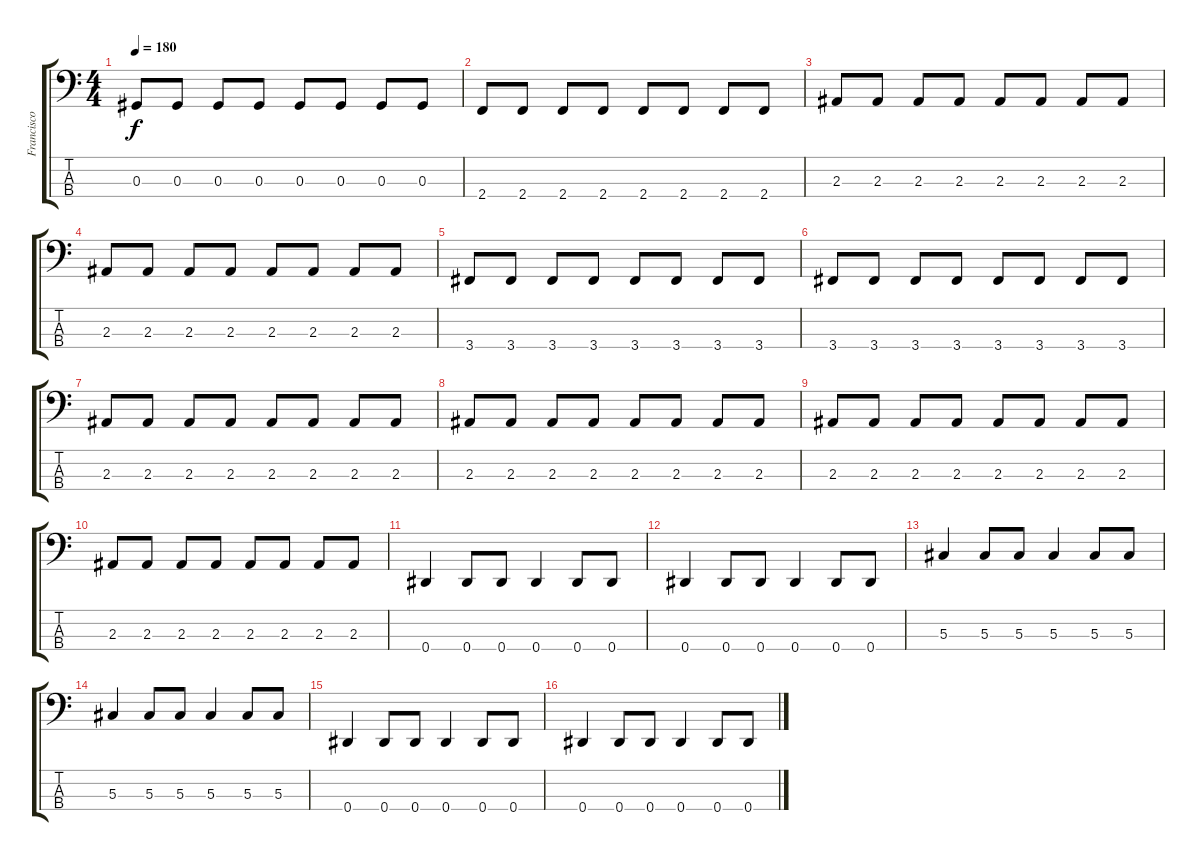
\track ("Francisco Fidalgo" "Francisco ") {instrument electricbasspick}
\staff {score tabs}
\tuning (Gb2 Db2 Ab1 Eb1) {hide}
\ts (4 4)
\tempo 180
\clef f4
\ks c
0.3.8{dy f} 0.3.8 0.3.8 0.3.8 0.3.8 0.3.8 0.3.8 0.3.8 |
2.4.8 2.4.8 2.4.8 2.4.8 2.4.8 2.4.8 2.4.8 2.4.8 |
2.3.8 2.3.8 2.3.8 2.3.8 2.3.8 2.3.8 2.3.8 2.3.8 |
2.3.8 2.3.8 2.3.8 2.3.8 2.3.8 2.3.8 2.3.8 2.3.8 |
3.4.8 3.4.8 3.4.8 3.4.8 3.4.8 3.4.8 3.4.8 3.4.8 |
3.4.8 3.4.8 3.4.8 3.4.8 3.4.8 3.4.8 3.4.8 3.4.8 |
2.3.8 2.3.8 2.3.8 2.3.8 2.3.8 2.3.8 2.3.8 2.3.8 |
2.3.8 2.3.8 2.3.8 2.3.8 2.3.8 2.3.8 2.3.8 2.3.8 |
2.3.8 2.3.8 2.3.8 2.3.8 2.3.8 2.3.8 2.3.8 2.3.8 |
2.3.8 2.3.8 2.3.8 2.3.8 2.3.8 2.3.8 2.3.8 2.3.8 |
0.4.4 0.4.8 0.4.8 0.4.4 0.4.8 0.4.8 |
0.4.4 0.4.8 0.4.8 0.4.4 0.4.8 0.4.8 |
5.3.4 5.3.8 5.3.8 5.3.4 5.3.8 5.3.8 |
5.3.4 5.3.8 5.3.8 5.3.4 5.3.8 5.3.8 |
0.4.4 0.4.8 0.4.8 0.4.4 0.4.8 0.4.8 |
0.4.4 0.4.8 0.4.8 0.4.4 0.4.8 0.4.8
